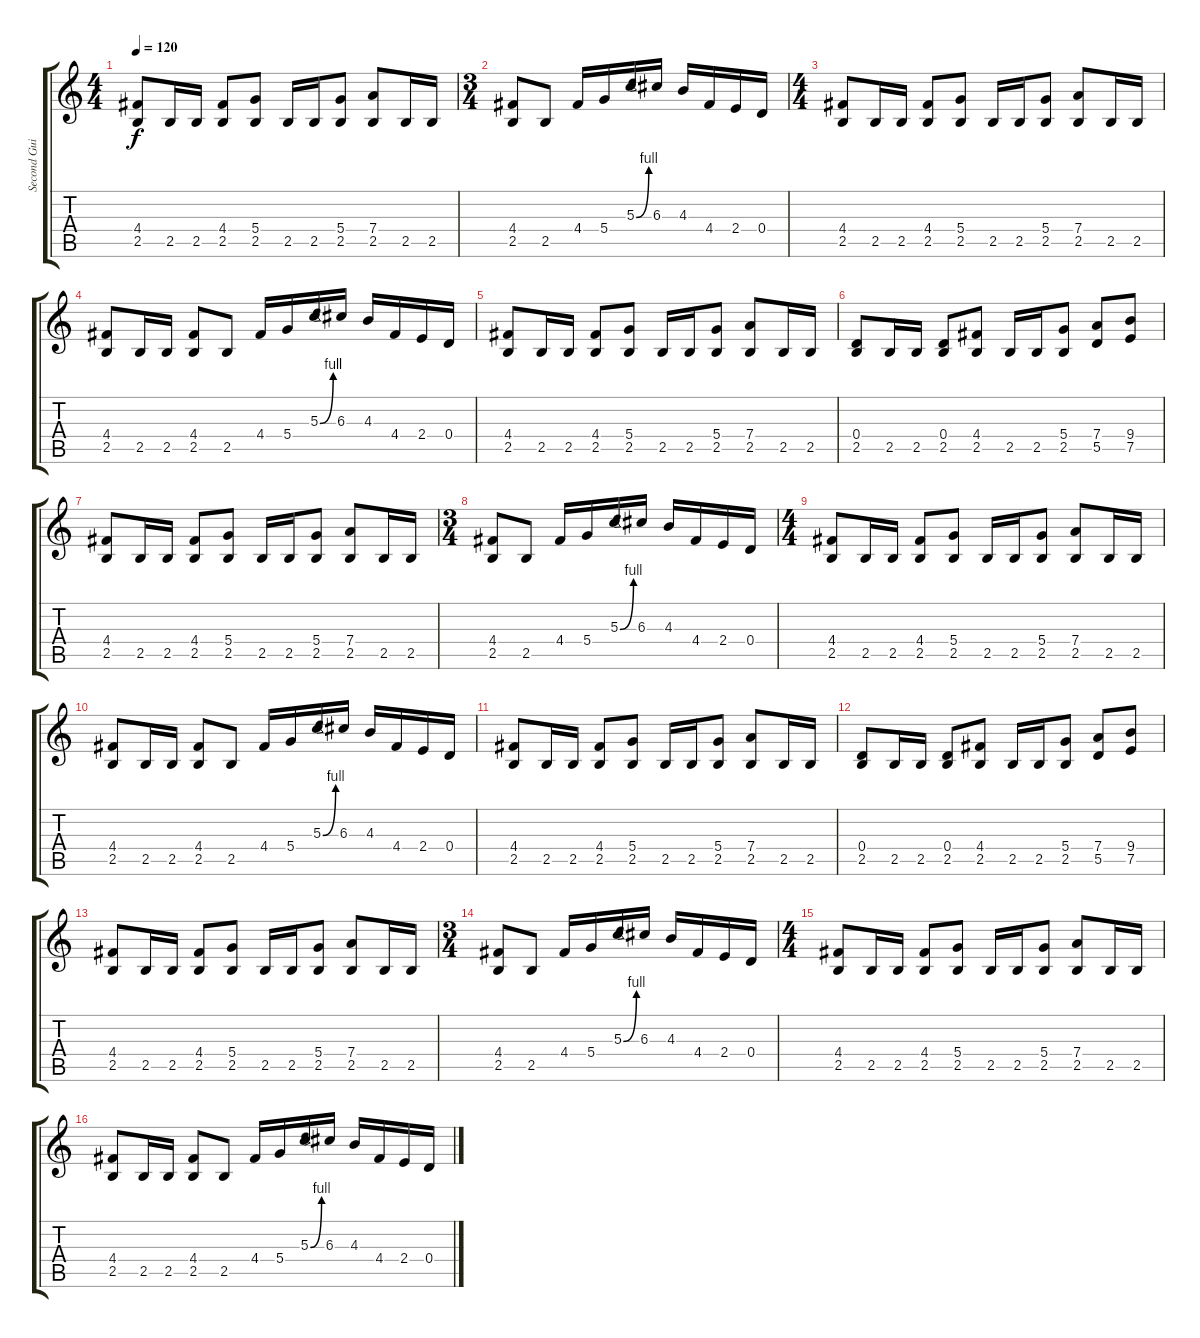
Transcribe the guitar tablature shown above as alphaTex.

\track ("Second Guitar" "Second Gui") {instrument overdrivenguitar}
\staff {score tabs}
\tuning (E4 B3 G3 D3 A2 E2) {hide}
\ts (4 4)
\tempo 120
\tempo 130
\tempo 120
\clef g2
\ks c
(4.4 2.5).8{dy f instrument overdrivenguitar} 2.5.16 2.5.16 (4.4 2.5).8 (5.4 2.5).8 2.5.16 2.5.16 (5.4 2.5).8 (7.4 2.5).8 2.5.16 2.5.16 |
\ts (3 4)
(4.4 2.5).8 2.5.8 4.4.16 5.4.16 5.3{be (bend 0 0 60 4)}.16 6.3.16 4.3.16 4.4.16 2.4.16 0.4.16 |
\ts (4 4)
(4.4 2.5).8 2.5.16 2.5.16 (4.4 2.5).8 (5.4 2.5).8 2.5.16 2.5.16 (5.4 2.5).8 (7.4 2.5).8 2.5.16 2.5.16 |
(4.4 2.5).8 2.5.16 2.5.16 (4.4 2.5).8 2.5.8 4.4.16 5.4.16 5.3{be (bend 0 0 60 4)}.16 6.3.16 4.3.16 4.4.16 2.4.16 0.4.16 |
(4.4 2.5).8 2.5.16 2.5.16 (4.4 2.5).8 (5.4 2.5).8 2.5.16 2.5.16 (5.4 2.5).8 (7.4 2.5).8 2.5.16 2.5.16 |
(0.4 2.5).8 2.5.16 2.5.16 (0.4 2.5).8 (4.4 2.5).8 2.5.16 2.5.16 (5.4 2.5).8 (7.4 5.5).8 (9.4 7.5).8 |
(4.4 2.5).8 2.5.16 2.5.16 (4.4 2.5).8 (5.4 2.5).8 2.5.16 2.5.16 (5.4 2.5).8 (7.4 2.5).8 2.5.16 2.5.16 |
\ts (3 4)
(4.4 2.5).8 2.5.8 4.4.16 5.4.16 5.3{be (bend 0 0 60 4)}.16 6.3.16 4.3.16 4.4.16 2.4.16 0.4.16 |
\ts (4 4)
(4.4 2.5).8 2.5.16 2.5.16 (4.4 2.5).8 (5.4 2.5).8 2.5.16 2.5.16 (5.4 2.5).8 (7.4 2.5).8 2.5.16 2.5.16 |
(4.4 2.5).8 2.5.16 2.5.16 (4.4 2.5).8 2.5.8 4.4.16 5.4.16 5.3{be (bend 0 0 60 4)}.16 6.3.16 4.3.16 4.4.16 2.4.16 0.4.16 |
(4.4 2.5).8 2.5.16 2.5.16 (4.4 2.5).8 (5.4 2.5).8 2.5.16 2.5.16 (5.4 2.5).8 (7.4 2.5).8 2.5.16 2.5.16 |
(0.4 2.5).8 2.5.16 2.5.16 (0.4 2.5).8 (4.4 2.5).8 2.5.16 2.5.16 (5.4 2.5).8 (7.4 5.5).8 (9.4 7.5).8 |
(4.4 2.5).8 2.5.16 2.5.16 (4.4 2.5).8 (5.4 2.5).8 2.5.16 2.5.16 (5.4 2.5).8 (7.4 2.5).8 2.5.16 2.5.16 |
\ts (3 4)
(4.4 2.5).8 2.5.8 4.4.16 5.4.16 5.3{be (bend 0 0 60 4)}.16 6.3.16 4.3.16 4.4.16 2.4.16 0.4.16 |
\ts (4 4)
(4.4 2.5).8 2.5.16 2.5.16 (4.4 2.5).8 (5.4 2.5).8 2.5.16 2.5.16 (5.4 2.5).8 (7.4 2.5).8 2.5.16 2.5.16 |
(4.4 2.5).8 2.5.16 2.5.16 (4.4 2.5).8 2.5.8 4.4.16 5.4.16 5.3{be (bend 0 0 60 4)}.16 6.3.16 4.3.16 4.4.16 2.4.16 0.4.16
